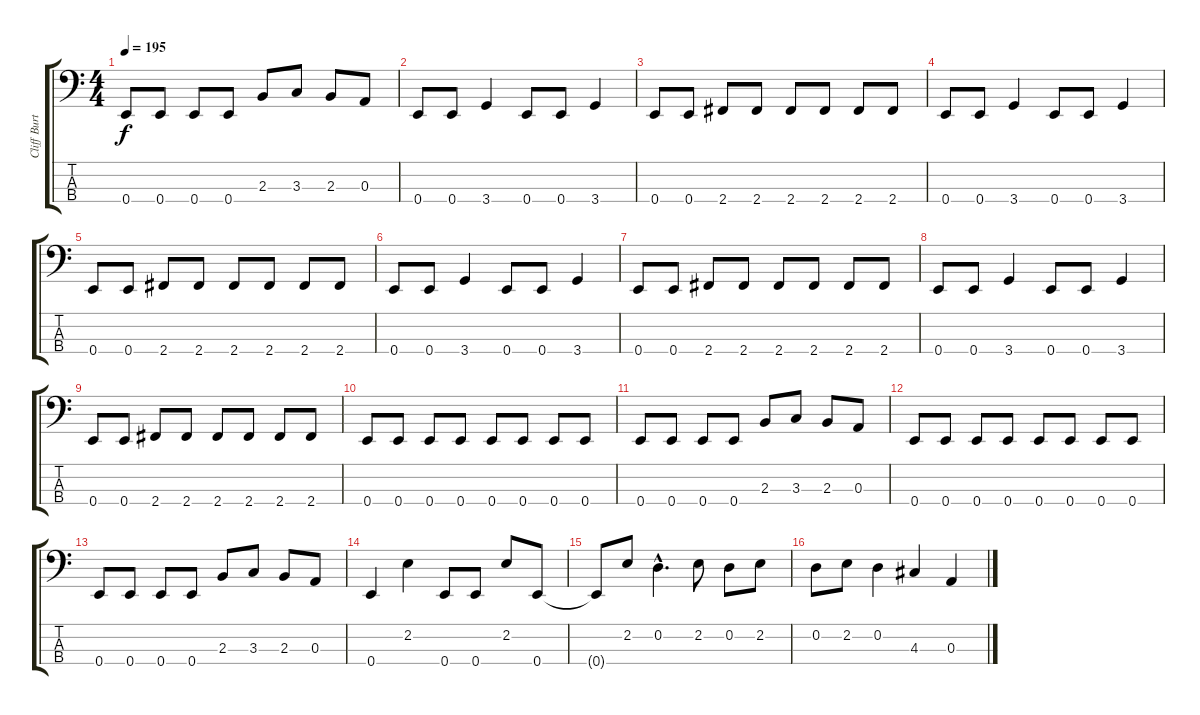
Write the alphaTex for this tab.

\track ("Cliff Burton (Bass)" "Cliff Burt") {instrument electricbasspick}
\staff {score tabs}
\tuning (G2 D2 A1 E1) {hide}
\ts (4 4)
\tempo 195
\clef f4
\ks c
0.4.8{dy f} 0.4.8 0.4.8 0.4.8 2.3.8 3.3.8 2.3.8 0.3.8 |
0.4.8 0.4.8 3.4.4 0.4.8 0.4.8 3.4.4 |
0.4.8 0.4.8 2.4.8 2.4.8 2.4.8 2.4.8 2.4.8 2.4.8 |
0.4.8 0.4.8 3.4.4 0.4.8 0.4.8 3.4.4 |
0.4.8 0.4.8 2.4.8 2.4.8 2.4.8 2.4.8 2.4.8 2.4.8 |
0.4.8 0.4.8 3.4.4 0.4.8 0.4.8 3.4.4 |
0.4.8 0.4.8 2.4.8 2.4.8 2.4.8 2.4.8 2.4.8 2.4.8 |
0.4.8 0.4.8 3.4.4 0.4.8 0.4.8 3.4.4 |
0.4.8 0.4.8 2.4.8 2.4.8 2.4.8 2.4.8 2.4.8 2.4.8 |
0.4.8 0.4.8 0.4.8 0.4.8 0.4.8 0.4.8 0.4.8 0.4.8 |
0.4.8 0.4.8 0.4.8 0.4.8 2.3.8 3.3.8 2.3.8 0.3.8 |
0.4.8 0.4.8 0.4.8 0.4.8 0.4.8 0.4.8 0.4.8 0.4.8 |
0.4.8 0.4.8 0.4.8 0.4.8 2.3.8 3.3.8 2.3.8 0.3.8 |
0.4.4 2.2.4 0.4.8 0.4.8 2.2.8 0.4.8 |
0.4{t}.8 2.2.8 0.2{hac}.4{d} 2.2.8 0.2.8 2.2.8 |
0.2.8 2.2.8 0.2.4 4.3.4 0.3.4
